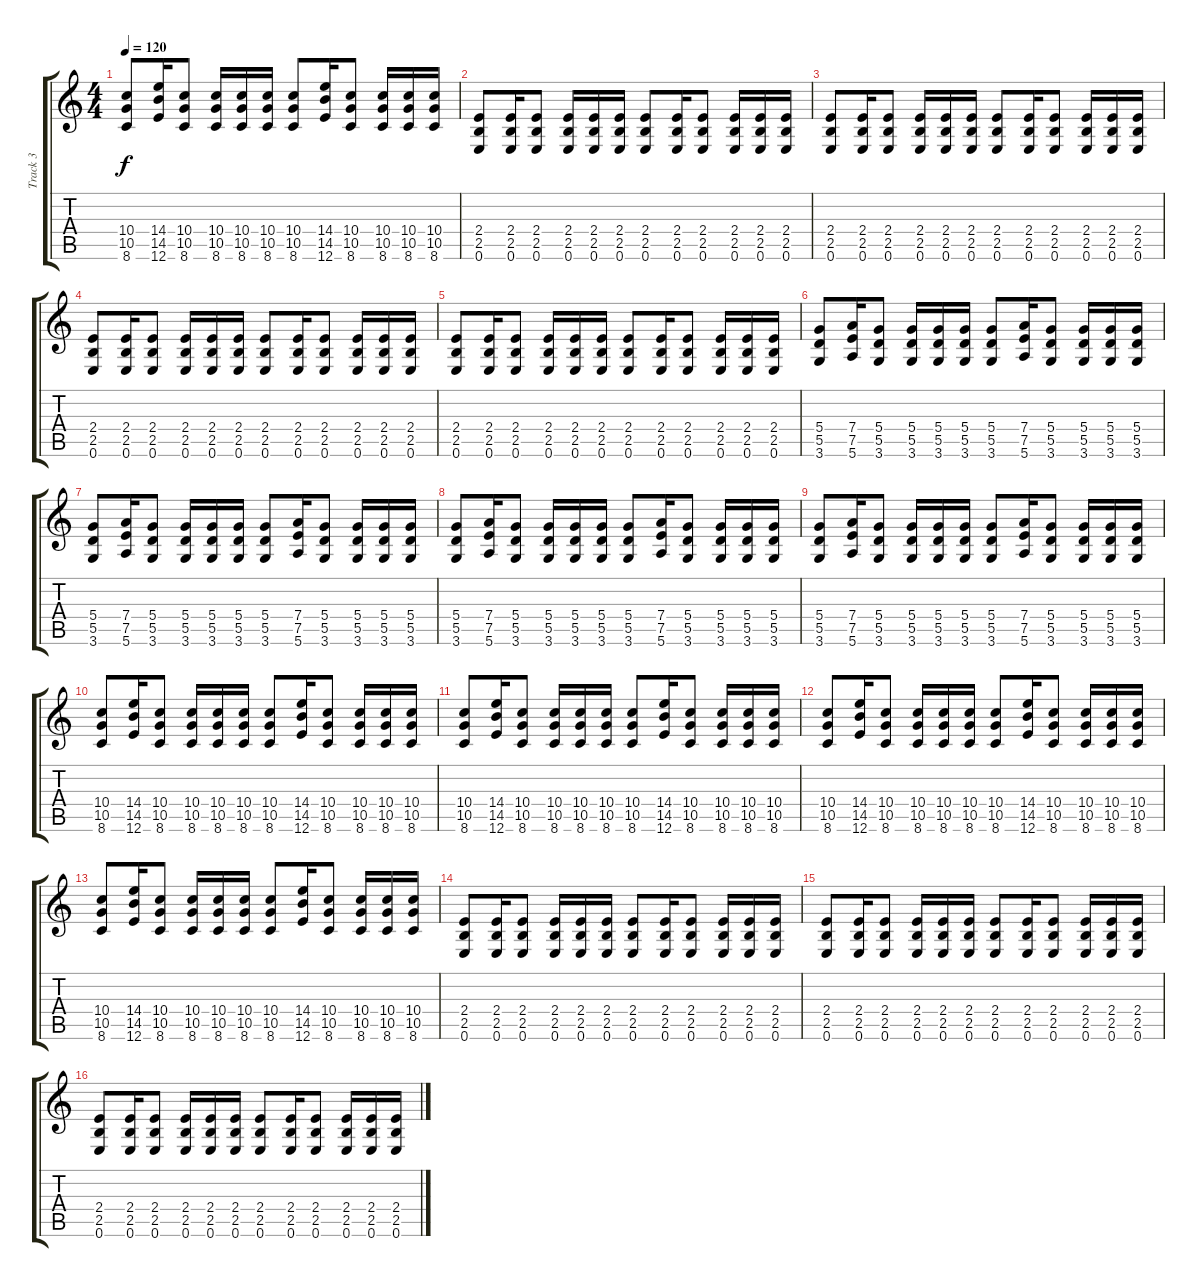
\track ("Track 3" "Track 3") {instrument distortionguitar}
\staff {score tabs}
\tuning (E4 B3 G3 D3 A2 E2) {hide}
\ts (4 4)
\tempo 120
\clef g2
\ks c
(10.4 10.5 8.6).8{dy f} (14.4 14.5 12.6).16 (10.4 10.5 8.6).8 (10.4 10.5 8.6).16 (10.4 10.5 8.6).16 (10.4 10.5 8.6).16 (10.4 10.5 8.6).8 (14.4 14.5 12.6).16 (10.4 10.5 8.6).8 (10.4 10.5 8.6).16 (10.4 10.5 8.6).16 (10.4 10.5 8.6).16 |
(2.4 2.5 0.6).8{volume 9 balance 16} (2.4 2.5 0.6).16 (2.4 2.5 0.6).8 (2.4 2.5 0.6).16 (2.4 2.5 0.6).16 (2.4 2.5 0.6).16 (2.4 2.5 0.6).8 (2.4 2.5 0.6).16 (2.4 2.5 0.6).8 (2.4 2.5 0.6).16 (2.4 2.5 0.6).16 (2.4 2.5 0.6).16 |
(2.4 2.5 0.6).8 (2.4 2.5 0.6).16 (2.4 2.5 0.6).8 (2.4 2.5 0.6).16 (2.4 2.5 0.6).16 (2.4 2.5 0.6).16 (2.4 2.5 0.6).8 (2.4 2.5 0.6).16 (2.4 2.5 0.6).8 (2.4 2.5 0.6).16 (2.4 2.5 0.6).16 (2.4 2.5 0.6).16 |
(2.4 2.5 0.6).8 (2.4 2.5 0.6).16 (2.4 2.5 0.6).8 (2.4 2.5 0.6).16 (2.4 2.5 0.6).16 (2.4 2.5 0.6).16 (2.4 2.5 0.6).8 (2.4 2.5 0.6).16 (2.4 2.5 0.6).8 (2.4 2.5 0.6).16 (2.4 2.5 0.6).16 (2.4 2.5 0.6).16 |
(2.4 2.5 0.6).8 (2.4 2.5 0.6).16 (2.4 2.5 0.6).8 (2.4 2.5 0.6).16 (2.4 2.5 0.6).16 (2.4 2.5 0.6).16 (2.4 2.5 0.6).8 (2.4 2.5 0.6).16 (2.4 2.5 0.6).8 (2.4 2.5 0.6).16 (2.4 2.5 0.6).16 (2.4 2.5 0.6).16 |
(5.4 5.5 3.6).8 (7.4 7.5 5.6).16 (5.4 5.5 3.6).8 (5.4 5.5 3.6).16 (5.4 5.5 3.6).16 (5.4 5.5 3.6).16 (5.4 5.5 3.6).8 (7.4 7.5 5.6).16 (5.4 5.5 3.6).8 (5.4 5.5 3.6).16 (5.4 5.5 3.6).16 (5.4 5.5 3.6).16 |
(5.4 5.5 3.6).8 (7.4 7.5 5.6).16 (5.4 5.5 3.6).8 (5.4 5.5 3.6).16 (5.4 5.5 3.6).16 (5.4 5.5 3.6).16 (5.4 5.5 3.6).8 (7.4 7.5 5.6).16 (5.4 5.5 3.6).8 (5.4 5.5 3.6).16 (5.4 5.5 3.6).16 (5.4 5.5 3.6).16 |
(5.4 5.5 3.6).8 (7.4 7.5 5.6).16 (5.4 5.5 3.6).8 (5.4 5.5 3.6).16 (5.4 5.5 3.6).16 (5.4 5.5 3.6).16 (5.4 5.5 3.6).8 (7.4 7.5 5.6).16 (5.4 5.5 3.6).8 (5.4 5.5 3.6).16 (5.4 5.5 3.6).16 (5.4 5.5 3.6).16 |
(5.4 5.5 3.6).8 (7.4 7.5 5.6).16 (5.4 5.5 3.6).8 (5.4 5.5 3.6).16 (5.4 5.5 3.6).16 (5.4 5.5 3.6).16 (5.4 5.5 3.6).8 (7.4 7.5 5.6).16 (5.4 5.5 3.6).8 (5.4 5.5 3.6).16 (5.4 5.5 3.6).16 (5.4 5.5 3.6).16 |
(10.4 10.5 8.6).8 (14.4 14.5 12.6).16 (10.4 10.5 8.6).8 (10.4 10.5 8.6).16 (10.4 10.5 8.6).16 (10.4 10.5 8.6).16 (10.4 10.5 8.6).8 (14.4 14.5 12.6).16 (10.4 10.5 8.6).8 (10.4 10.5 8.6).16 (10.4 10.5 8.6).16 (10.4 10.5 8.6).16 |
(10.4 10.5 8.6).8 (14.4 14.5 12.6).16 (10.4 10.5 8.6).8 (10.4 10.5 8.6).16 (10.4 10.5 8.6).16 (10.4 10.5 8.6).16 (10.4 10.5 8.6).8 (14.4 14.5 12.6).16 (10.4 10.5 8.6).8 (10.4 10.5 8.6).16 (10.4 10.5 8.6).16 (10.4 10.5 8.6).16 |
(10.4 10.5 8.6).8 (14.4 14.5 12.6).16 (10.4 10.5 8.6).8 (10.4 10.5 8.6).16 (10.4 10.5 8.6).16 (10.4 10.5 8.6).16 (10.4 10.5 8.6).8 (14.4 14.5 12.6).16 (10.4 10.5 8.6).8 (10.4 10.5 8.6).16 (10.4 10.5 8.6).16 (10.4 10.5 8.6).16 |
(10.4 10.5 8.6).8 (14.4 14.5 12.6).16 (10.4 10.5 8.6).8 (10.4 10.5 8.6).16 (10.4 10.5 8.6).16 (10.4 10.5 8.6).16 (10.4 10.5 8.6).8 (14.4 14.5 12.6).16 (10.4 10.5 8.6).8 (10.4 10.5 8.6).16 (10.4 10.5 8.6).16 (10.4 10.5 8.6).16 |
(2.4 2.5 0.6).8{volume 9 balance 16} (2.4 2.5 0.6).16 (2.4 2.5 0.6).8 (2.4 2.5 0.6).16 (2.4 2.5 0.6).16 (2.4 2.5 0.6).16 (2.4 2.5 0.6).8 (2.4 2.5 0.6).16 (2.4 2.5 0.6).8 (2.4 2.5 0.6).16 (2.4 2.5 0.6).16 (2.4 2.5 0.6).16 |
(2.4 2.5 0.6).8 (2.4 2.5 0.6).16 (2.4 2.5 0.6).8 (2.4 2.5 0.6).16 (2.4 2.5 0.6).16 (2.4 2.5 0.6).16 (2.4 2.5 0.6).8 (2.4 2.5 0.6).16 (2.4 2.5 0.6).8 (2.4 2.5 0.6).16 (2.4 2.5 0.6).16 (2.4 2.5 0.6).16 |
(2.4 2.5 0.6).8 (2.4 2.5 0.6).16 (2.4 2.5 0.6).8 (2.4 2.5 0.6).16 (2.4 2.5 0.6).16 (2.4 2.5 0.6).16 (2.4 2.5 0.6).8 (2.4 2.5 0.6).16 (2.4 2.5 0.6).8 (2.4 2.5 0.6).16 (2.4 2.5 0.6).16 (2.4 2.5 0.6).16
